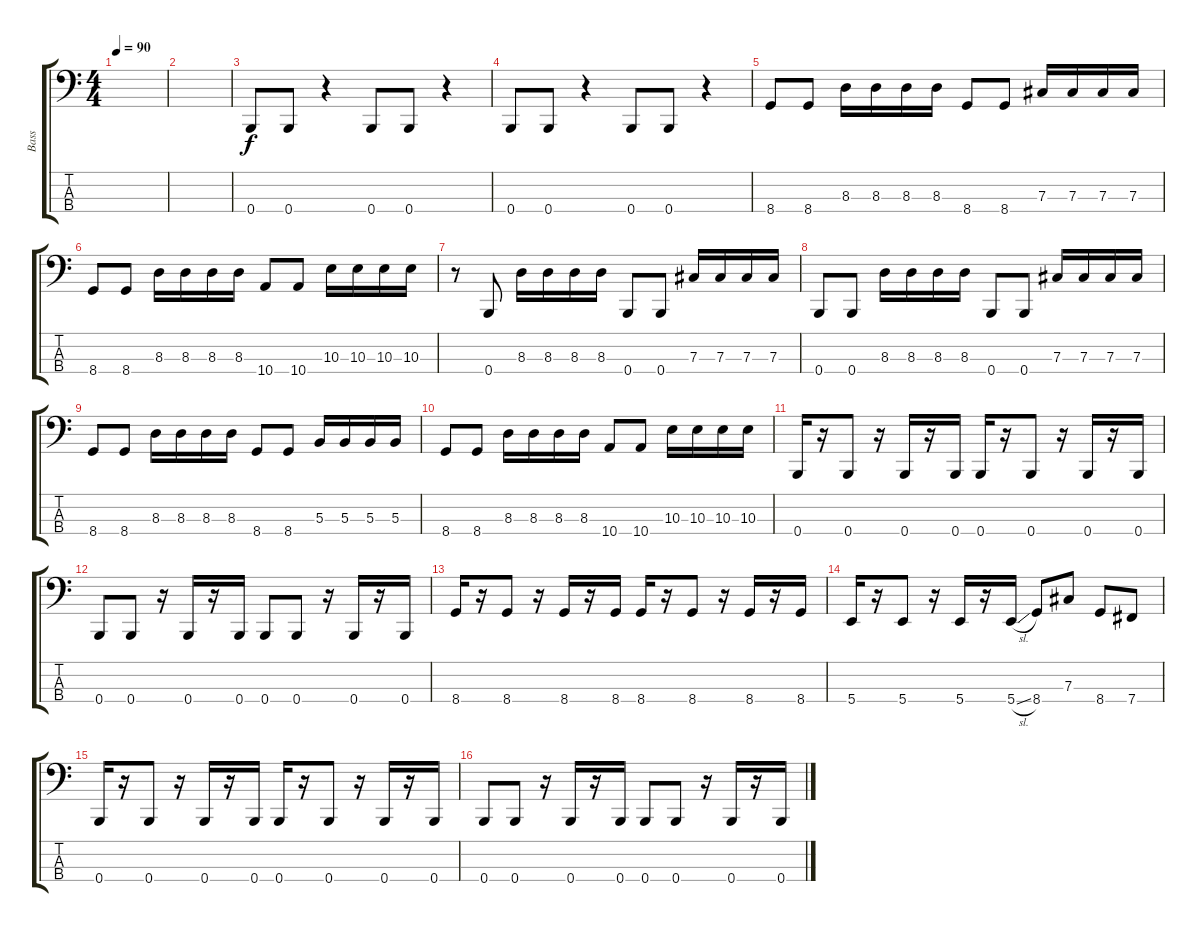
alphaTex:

\track ("Bass" "Bass") {instrument electricbasspick}
\staff {score tabs}
\tuning (E2 B1 Gb1 B0) {hide}
\ts (4 4)
\tempo 90
\clef f4
\ks c
|
|
0.4.8{volume 10} 0.4.8 r.4 0.4.8 0.4.8 r.4 |
0.4.8 0.4.8 r.4 0.4.8 0.4.8 r.4 |
8.4.8 8.4.8 8.3.16 8.3.16 8.3.16 8.3.16 8.4.8 8.4.8 7.3.16 7.3.16 7.3.16 7.3.16 |
8.4.8 8.4.8 8.3.16 8.3.16 8.3.16 8.3.16 10.4.8 10.4.8 10.3.16 10.3.16 10.3.16 10.3.16 |
r.8 0.4.8 8.3.16 8.3.16 8.3.16 8.3.16 0.4.8 0.4.8 7.3.16 7.3.16 7.3.16 7.3.16 |
0.4.8 0.4.8 8.3.16 8.3.16 8.3.16 8.3.16 0.4.8 0.4.8 7.3.16 7.3.16 7.3.16 7.3.16 |
8.4.8 8.4.8 8.3.16 8.3.16 8.3.16 8.3.16 8.4.8 8.4.8 5.3.16 5.3.16 5.3.16 5.3.16 |
8.4.8 8.4.8 8.3.16 8.3.16 8.3.16 8.3.16 10.4.8 10.4.8 10.3.16 10.3.16 10.3.16 10.3.16 |
0.4.16{volume 11} r.16 0.4.8 r.16 0.4.16 r.16 0.4.16 0.4.16 r.16 0.4.8 r.16 0.4.16 r.16 0.4.16 |
0.4.8 0.4.8 r.16 0.4.16 r.16 0.4.16 0.4.8 0.4.8 r.16 0.4.16 r.16 0.4.16 |
8.4.16 r.16 8.4.8 r.16 8.4.16 r.16 8.4.16 8.4.16 r.16 8.4.8 r.16 8.4.16 r.16 8.4.16 |
5.4.16 r.16 5.4.8 r.16 5.4.16 r.16 5.4{sl}.16 8.4.8 7.3.8 8.4.8 7.4.8 |
0.4.16 r.16 0.4.8 r.16 0.4.16 r.16 0.4.16 0.4.16 r.16 0.4.8 r.16 0.4.16 r.16 0.4.16 |
0.4.8 0.4.8 r.16 0.4.16 r.16 0.4.16 0.4.8 0.4.8 r.16 0.4.16 r.16 0.4.16
